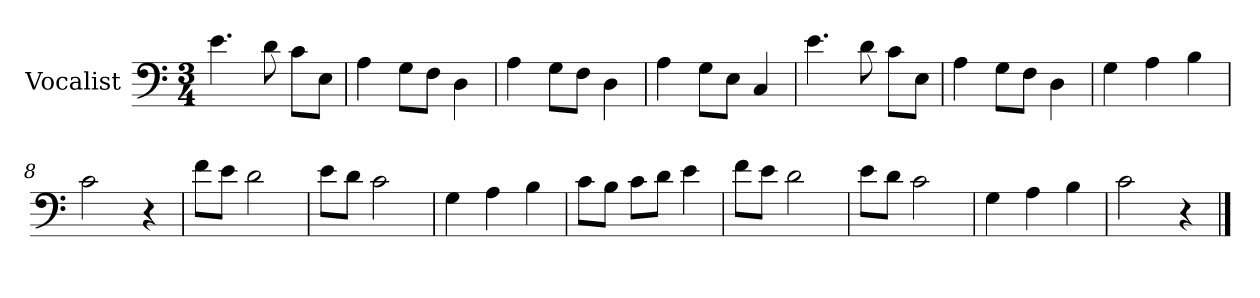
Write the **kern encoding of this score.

**kern
*part1
*staff1
*I"Vocalist
*k[]
*C:
*M3/4
=1
4.e
8d
8cL
8EJ
=2
4A
8GL
8FJ
4D
=3
4A
8GL
8FJ
4D
=4
4A
8GL
8EJ
4C
=5
4.e
8d
8cL
8EJ
=6
4A
8GL
8FJ
4D
=7
4G
4A
4B
=8
2c
4r
=9
8fL
8eJ
2d
=10
8eL
8dJ
2c
=11
4G
4A
4B
=12
8cL
8BJ
8cL
8dJ
4e
=13
8fL
8eJ
2d
=14
8eL
8dJ
2c
=15
4G
4A
4B
=16
2c
4r
==
*-
